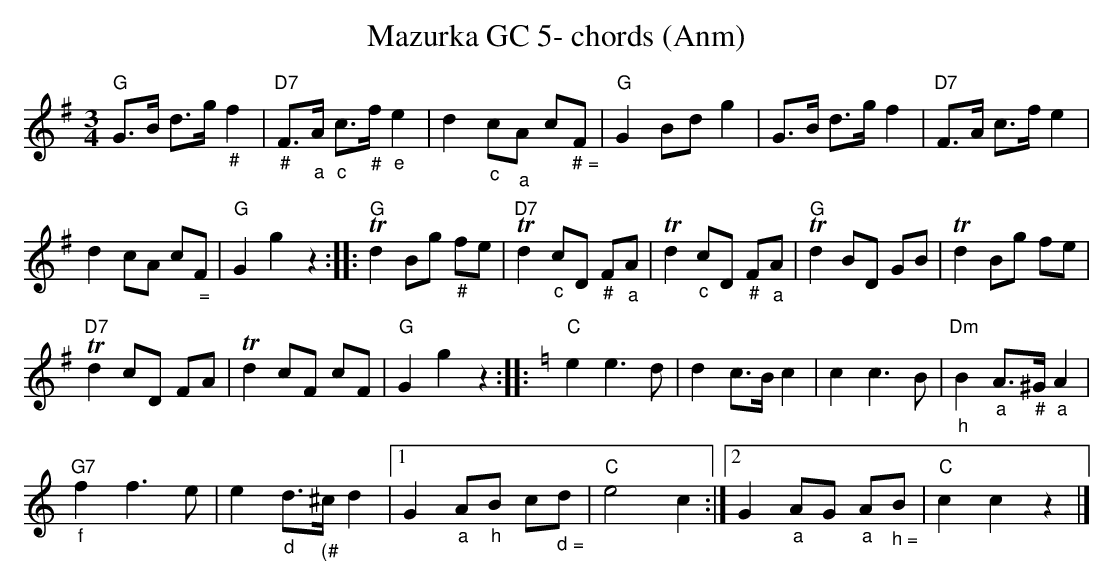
X:1
T:Mazurka GC 5- chords (Anm)
M:3/4
L:1/8
K:Gmaj%%MIDI gchordon
"G"G>B d>g"_#"f2 | "D7""_#"F>"_a"A "_c"c>"_#"f"_e"e2 | d2"_c"c"_a"A c"_ # ="F | "G"G2Bdg2 | G>B d>gf2 | "D7"F>A c>fe2 |
d2cA c"_ ="F | "G"G2g2z2 :: "G"Td2Bg "_#"fe | "D7"Td2 "_c"cD "_#"F"_a"A | Td2"_c"cD "_#"F"_a"A | "G"Td2BD GB | Td2Bg fe |
"D7"Td2cD FA | Td2cF cF | "G"G2g2z2 :: [K:Cmaj] "C"e2e3d | d2c>Bc2 | c2c3B | "Dm""_h"B2"_a"A>"_#"^G"_a"A2 |
"G7""_f"f2f3e | e2"_d"d>"_(#"^cd2 |1 G2"_a"A"_h"B c"_ d ="d | "C"e4c2 :|2 G2"_a"AG "_a"A"_ h ="B | "C"c2c2z2 |]
